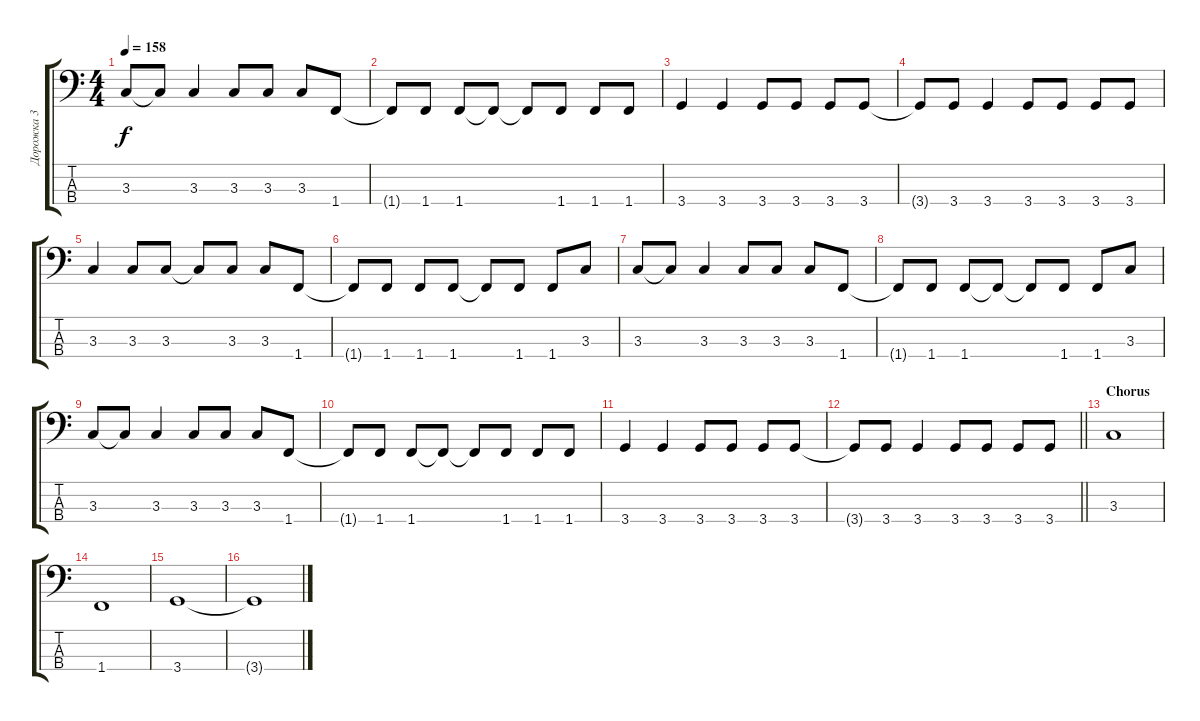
\track ("Дорожка 3" "Дорожка 3") {instrument electricbassfinger}
\staff {score tabs}
\tuning (G2 D2 A1 E1) {hide}
\ts (4 4)
\tempo 158
\clef f4
\ks c
3.3.8{dy f} 3.3{t}.8 3.3.4 3.3.8 3.3.8 3.3.8 1.4.8 |
1.4{t}.8 1.4.8 1.4.8 1.4{t}.8 1.4{t}.8 1.4.8 1.4.8 1.4.8 |
3.4.4 3.4.4 3.4.8 3.4.8 3.4.8 3.4.8 |
3.4{t}.8 3.4.8 3.4.4 3.4.8 3.4.8 3.4.8 3.4.8 |
3.3.4 3.3.8 3.3.8 3.3{t}.8 3.3.8 3.3.8 1.4.8 |
1.4{t}.8 1.4.8 1.4.8 1.4.8 1.4{t}.8 1.4.8 1.4.8 3.3.8 |
3.3.8 3.3{t}.8 3.3.4 3.3.8 3.3.8 3.3.8 1.4.8 |
1.4{t}.8 1.4.8 1.4.8 1.4{t}.8 1.4{t}.8 1.4.8 1.4.8 3.3.8 |
3.3.8 3.3{t}.8 3.3.4 3.3.8 3.3.8 3.3.8 1.4.8 |
1.4{t}.8 1.4.8 1.4.8 1.4{t}.8 1.4{t}.8 1.4.8 1.4.8 1.4.8 |
3.4.4 3.4.4 3.4.8 3.4.8 3.4.8 3.4.8 |
\barLineRight lightlight
3.4{t}.8 3.4.8 3.4.4 3.4.8 3.4.8 3.4.8 3.4.8 |
\section ("" "Chorus")
3.3.1 |
1.4.1 |
3.4.1 |
3.4{t}.1
